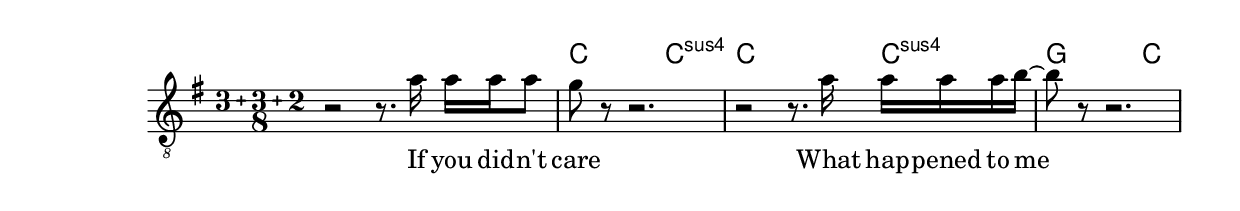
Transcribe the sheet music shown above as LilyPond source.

\version "2.22"

\header {
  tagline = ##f
}

harmonies = \chordmode {
  \set majorSevenSymbol = \markup { maj7 }

  % line 1
   \set noChordSymbol = ""
  r1
  c2. c4:sus4
  c2. c4:sus4
  g2. c4


}

voice = \relative c' {
  \compoundMeter #'((3 3 2 8))
  \clef "treble_8"
  \key g \major
  
  r2 r8. a'16 a a a8
  g8 r8 r2.
  r2 r8. a16 a a a b~
  b8 r8 r2.
}

words = \lyricmode {
  If you did -- n't care
  What hap -- pened to me
}

<<
  \new ChordNames \harmonies
  \new Staff {
    \new Voice = "voice" \voice
  }
  \new Lyrics {
    \lyricsto "voice" \words
  }
>>
